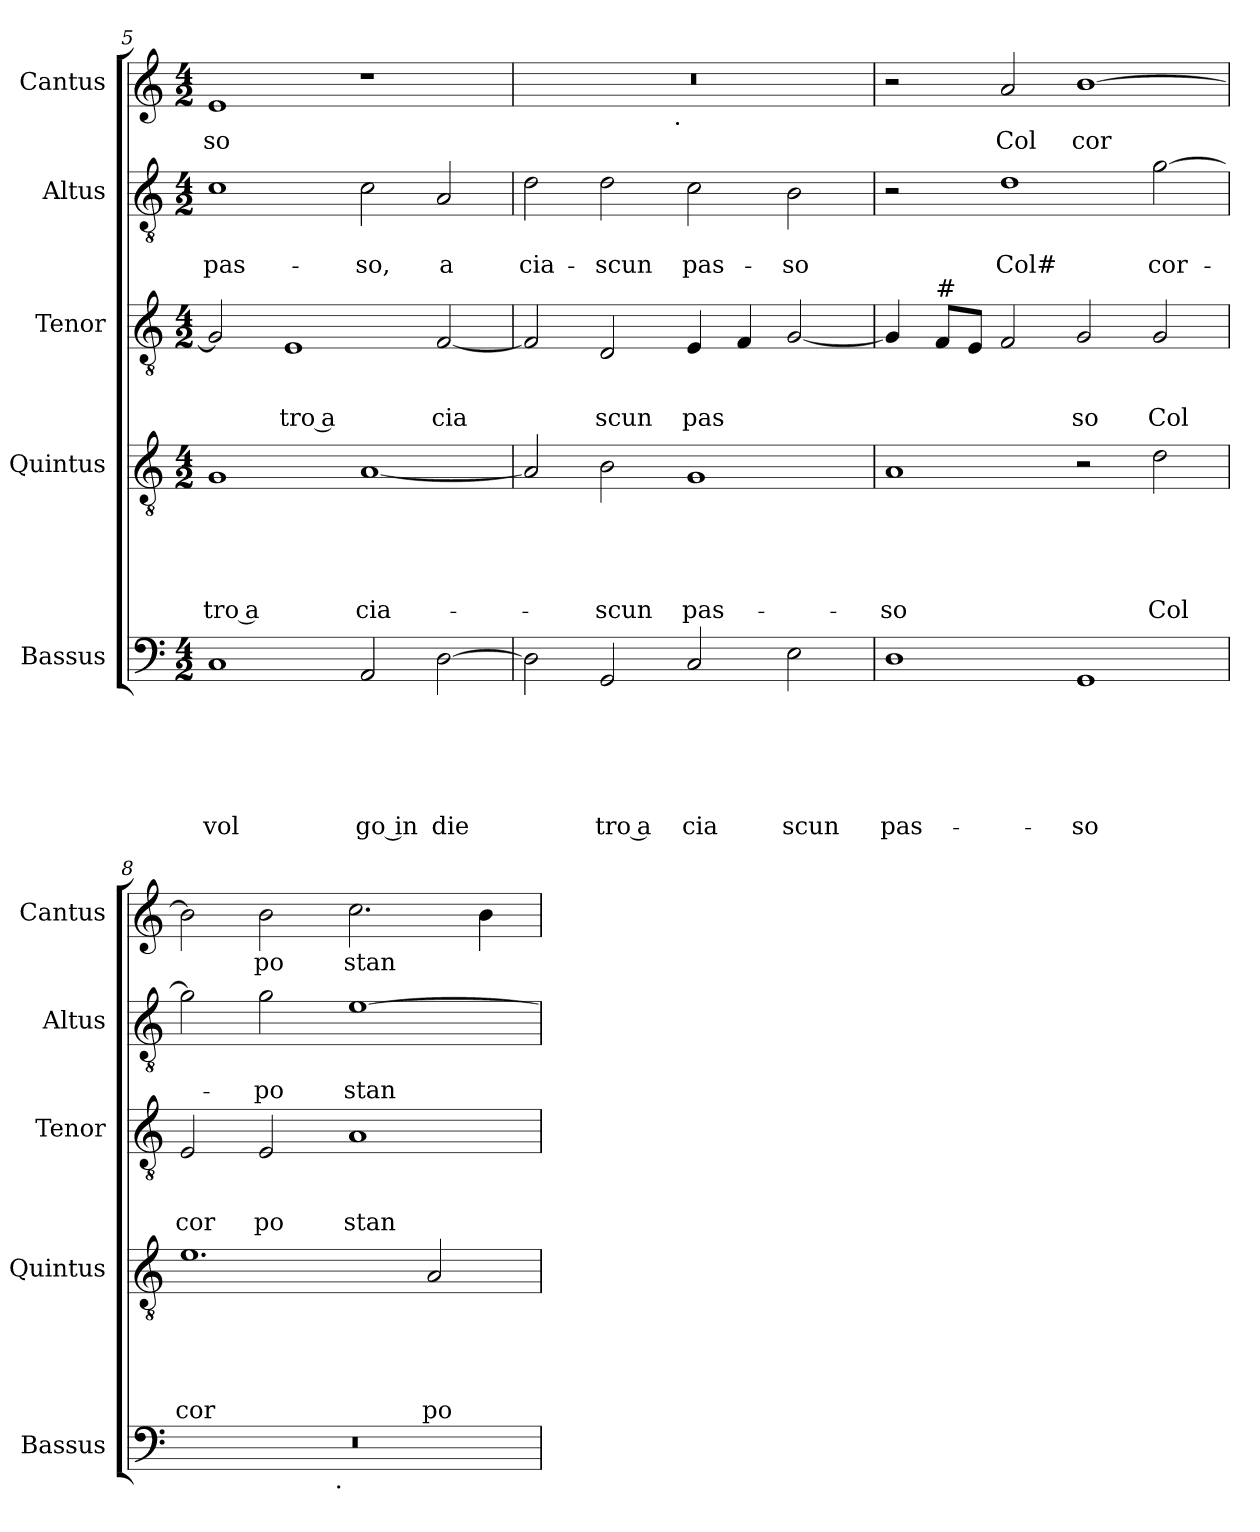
**kern	**text	**text	**text	**text	**text	**text	**kern	**text	**text	**text	**text	**text	**kern	**text	**text	**text	**kern	**text	**text	**kern	**text
*part5	*part5	*part5	*part5	*part5	*part5	*part5	*part4	*part4	*part4	*part4	*part4	*part4	*part3	*part3	*part3	*part3	*part2	*part2	*part2	*part1	*part1
*staff5	*staff5	*staff5	*staff5	*staff5	*staff5	*staff5	*staff4	*staff4	*staff4	*staff4	*staff4	*staff4	*staff3	*staff3	*staff3	*staff3	*staff2	*staff2	*staff2	*staff1	*staff1
*I"Bassus	*	*	*	*	*	*	*I"Quintus	*	*	*	*	*	*I"Tenor	*	*	*	*I"Altus	*	*	*I"Cantus	*
*I'Bassus	*	*	*	*	*	*	*I'Quintus	*	*	*	*	*	*I'Tenor	*	*	*	*I'Altus	*	*	*I'Cantus	*
*clefF4	*	*	*	*	*	*	*clefGv2	*	*	*	*	*	*clefGv2	*	*	*	*clefGv2	*	*	*clefG2	*
*k[]	*	*	*	*	*	*	*k[]	*	*	*	*	*	*k[]	*	*	*	*k[]	*	*	*k[]	*
*C:	*	*	*	*	*	*	*C:	*	*	*	*	*	*C:	*	*	*	*C:	*	*	*C:	*
*M4/2	*	*	*	*	*	*	*M4/2	*	*	*	*	*	*M4/2	*	*	*	*M4/2	*	*	*M4/2	*
=5	=5	=5	=5	=5	=5	=5	=5	=5	=5	=5	=5	=5	=5	=5	=5	=5	=5	=5	=5	=5	=5
!	!	!	!	!	!	!LO:LY:b	!	!	!	!	!	!LO:LY:b:rj	!	!	!	!	!	!	!LO:LY:b	!	!LO:LY:b
1C	.	.	.	.	.	vol	1G	.	.	.	.	-tro a	2G/]	.	.	.	1c	.	pas-	1e<	so
!	!	!	!	!	!	!	!	!	!	!	!	!	!	!	!	!LO:LY:b:rj	!	!	!	!	!
.	.	.	.	.	.	.	.	.	.	.	.	.	1E	.	.	tro a	.	.	.	.	.
!	!	!	!	!	!	!LO:LY:b:rj	!	!	!	!	!	!LO:LY:b	!	!	!	!	!	!	!LO:LY:b	!	!
2AA/	.	.	.	.	.	go in	[<1A	.	.	.	.	cia-	.	.	.	.	2c\	.	-so,	1r	.
!	!	!	!	!	!	!LO:LY:b	!	!	!	!	!	!	!	!	!	!LO:LY:b	!	!	!LO:LY:b	!	!
[>2D\	.	.	.	.	.	die	.	.	.	.	.	.	[<2F/	.	.	cia	2A/	.	a	.	.
=6	=6	=6	=6	=6	=6	=6	=6	=6	=6	=6	=6	=6	=6	=6	=6	=6	=6	=6	=6	=6	=6
!	!	!	!	!	!	!	!	!	!	!	!	!	!	!	!	!	!	!	!LO:LY:b	!	!
*	*	*	*	*	*	*	*	*	*	*	*	*	*	*	*	*	*	*	*	*^	*
2D\]	.	.	.	.	.	.	2A/]	.	.	.	.	.	2F/]	.	.	.	2d\	.	cia-	0r	2ryy	.
!	!	!	!	!	!	!LO:LY:b:rj	!	!	!	!	!	!LO:LY:b	!	!	!	!LO:LY:b	!	!	!LO:LY:b	!	!	!
2GG/	.	.	.	.	.	tro a	2B\	.	.	.	.	-scun	2D/	.	.	scun	2d\	.	-scun	.	4...ryy	.
!	!	!	!	!	!	!	!	!	!	!	!	!	!	!	!	!	!	!	!	!	!LO:TX:b:t=.	!
.	.	.	.	.	.	.	.	.	.	.	.	.	.	.	.	.	.	.	.	.	1ryy	.
!	!	!	!	!	!	!LO:LY:b	!	!	!	!	!	!LO:LY:b	!	!	!	!LO:LY:b	!	!	!LO:LY:b	!	!	!
2C/	.	.	.	.	.	cia	1G	.	.	.	.	pas-	4E/	.	.	pas	2c\	.	pas-	.	.	.
.	.	.	.	.	.	.	.	.	.	.	.	.	4F/	.	.	.	.	.	.	.	.	.
!	!	!	!	!	!	!LO:LY:b	!	!	!	!	!	!	!	!	!	!	!	!	!LO:LY:b	!	!	!
2E\	.	.	.	.	.	scun	.	.	.	.	.	.	[<2G/	.	.	.	2B\	.	-so	.	.	.
.	.	.	.	.	.	.	.	.	.	.	.	.	.	.	.	.	.	.	.	.	32ryy	.
!!LO:LB:g=z
=7	=7	=7	=7	=7	=7	=7	=7	=7	=7	=7	=7	=7	=7	=7	=7	=7	=7	=7	=7	=7	=7	=7
!	!	!	!	!	!	!LO:LY:b	!	!	!	!	!	!LO:LY:b	!	!	!	!	!	!	!	!	!	!
*	*	*	*	*	*	*	*	*	*	*	*	*	*	*	*	*	*	*	*	*v	*v	*
1D	.	.	.	.	.	pas-	1A	.	.	.	.	-so	4G/]	.	.	.	2r	.	.	2r	.
!	!	!	!	!	!	!	!	!	!	!	!	!	!LO:TX:a:t=#	!	!	!	!	!	!	!	!
.	.	.	.	.	.	.	.	.	.	.	.	.	8F/L	.	.	.	.	.	.	.	.
.	.	.	.	.	.	.	.	.	.	.	.	.	8E/J	.	.	.	.	.	.	.	.
!	!	!	!	!	!	!	!	!	!	!	!	!	!	!	!	!	!	!	!LO:LY:b:rj	!	!LO:LY:b
.	.	.	.	.	.	.	.	.	.	.	.	.	2F/	.	.	.	1d	.	Col#	2a/	Col
!	!	!	!	!	!	!LO:LY:b	!	!	!	!	!	!	!	!	!	!LO:LY:b	!	!	!	!	!LO:LY:b
1GG	.	.	.	.	.	-so	2r	.	.	.	.	.	2G/	.	.	so	.	.	.	[>1b	cor
!	!	!	!	!	!	!	!	!	!	!	!	!LO:LY:b	!	!	!	!LO:LY:b	!	!	!LO:LY:b	!	!
.	.	.	.	.	.	.	2d\	.	.	.	.	Col	2G/	.	.	Col	[>2g\	.	cor-	.	.
=8	=8	=8	=8	=8	=8	=8	=8	=8	=8	=8	=8	=8	=8	=8	=8	=8	=8	=8	=8	=8	=8
!	!	!	!	!	!	!	!	!	!	!	!	!LO:LY:b	!	!	!	!LO:LY:b	!	!	!	!	!
*^	*	*	*	*	*	*	*	*	*	*	*	*	*	*	*	*	*	*	*	*	*
0r	2ryy	.	.	.	.	.	.	1.e	.	.	.	.	cor	2E/	.	.	cor	2g\]	.	.	2b\]	.
!	!	!	!	!	!	!	!	!	!	!	!	!	!	!	!	!	!LO:LY:b	!	!	!LO:LY:b	!	!LO:LY:b
.	4...ryy	.	.	.	.	.	.	.	.	.	.	.	.	2E/	.	.	po	2g\	.	-po	2b\	po
!	!LO:TX:b:t=.	!	!	!	!	!	!	!	!	!	!	!	!	!	!	!	!	!	!	!	!	!
.	1ryy	.	.	.	.	.	.	.	.	.	.	.	.	.	.	.	.	.	.	.	.	.
!	!	!	!	!	!	!	!	!	!	!	!	!	!	!	!	!	!LO:LY:b	!	!	!LO:LY:b	!	!LO:LY:b
.	.	.	.	.	.	.	.	.	.	.	.	.	.	1A	.	.	stan	[>1e	.	stan-	2.cc\	stan
!	!	!	!	!	!	!	!	!	!	!	!	!	!LO:LY:b	!	!	!	!	!	!	!	!	!
.	.	.	.	.	.	.	.	2A/	.	.	.	.	po	.	.	.	.	.	.	.	.	.
.	.	.	.	.	.	.	.	.	.	.	.	.	.	.	.	.	.	.	.	.	4b\	.
.	32ryy	.	.	.	.	.	.	.	.	.	.	.	.	.	.	.	.	.	.	.	.	.
*v	*v	*	*	*	*	*	*	*	*	*	*	*	*	*	*	*	*	*	*	*	*	*
=	=	=	=	=	=	=	=	=	=	=	=	=	=	=	=	=	=	=	=	=	=
*-	*-	*-	*-	*-	*-	*-	*-	*-	*-	*-	*-	*-	*-	*-	*-	*-	*-	*-	*-	*-	*-
